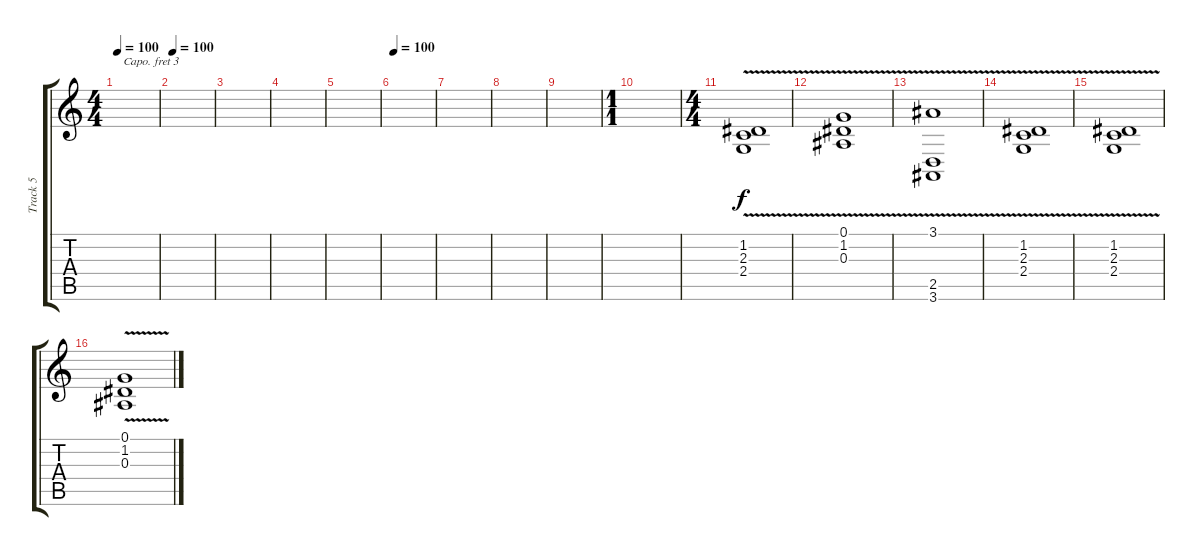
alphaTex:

\track ("Track 5" "Track 5") {instrument choiraahs}
\staff {score tabs}
\capo 3
\tuning (E4 B3 G3 D3 A2 E2) {hide}
\ts (4 4)
\tempo 100
\clef g2
\ks c
|
\tempo 100
|
|
|
|
\tempo 100
|
|
|
|
\ts (1 1)
|
\ts (4 4)
(1.2 2.3 2.4{v}).1 |
(0.1{v} 1.2 0.3).1 |
(3.1{v} 2.5 3.6).1 |
(1.2 2.3 2.4{v}).1 |
(1.2 2.3 2.4{v}).1 |
(0.1{v} 1.2 0.3).1
